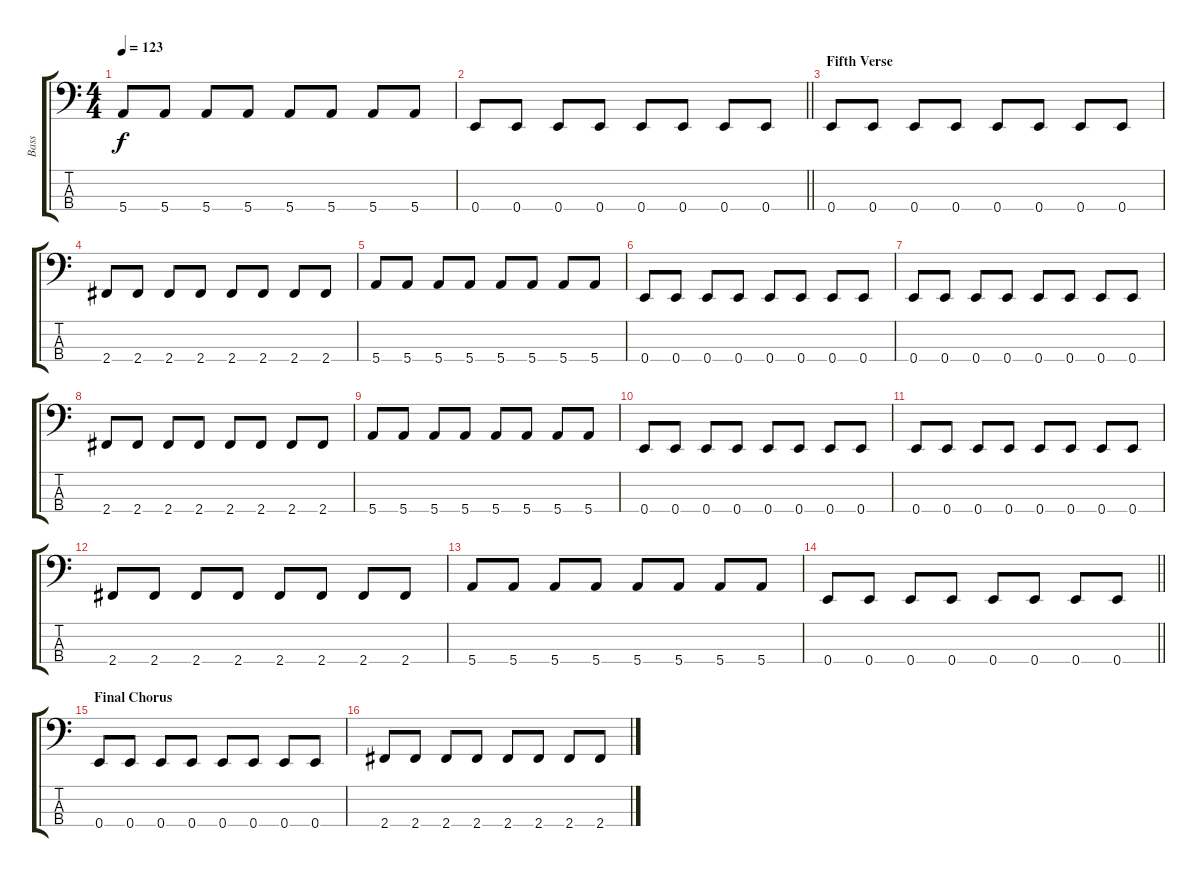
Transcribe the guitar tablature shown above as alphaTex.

\track ("Bass" "Bass") {instrument electricbassfinger}
\staff {score tabs}
\tuning (G2 D2 A1 E1) {hide}
\ts (4 4)
\tempo 123
\clef f4
\ks c
5.4.8{dy f} 5.4.8 5.4.8 5.4.8 5.4.8 5.4.8 5.4.8 5.4.8 |
\barLineRight lightlight
0.4.8 0.4.8 0.4.8 0.4.8 0.4.8 0.4.8 0.4.8 0.4.8 |
\section ("" "Fifth Verse")
0.4.8 0.4.8 0.4.8 0.4.8 0.4.8 0.4.8 0.4.8 0.4.8 |
2.4.8 2.4.8 2.4.8 2.4.8 2.4.8 2.4.8 2.4.8 2.4.8 |
5.4.8 5.4.8 5.4.8 5.4.8 5.4.8 5.4.8 5.4.8 5.4.8 |
0.4.8 0.4.8 0.4.8 0.4.8 0.4.8 0.4.8 0.4.8 0.4.8 |
0.4.8 0.4.8 0.4.8 0.4.8 0.4.8 0.4.8 0.4.8 0.4.8 |
2.4.8 2.4.8 2.4.8 2.4.8 2.4.8 2.4.8 2.4.8 2.4.8 |
5.4.8 5.4.8 5.4.8 5.4.8 5.4.8 5.4.8 5.4.8 5.4.8 |
0.4.8 0.4.8 0.4.8 0.4.8 0.4.8 0.4.8 0.4.8 0.4.8 |
0.4.8 0.4.8 0.4.8 0.4.8 0.4.8 0.4.8 0.4.8 0.4.8 |
2.4.8 2.4.8 2.4.8 2.4.8 2.4.8 2.4.8 2.4.8 2.4.8 |
5.4.8 5.4.8 5.4.8 5.4.8 5.4.8 5.4.8 5.4.8 5.4.8 |
\barLineRight lightlight
0.4.8 0.4.8 0.4.8 0.4.8 0.4.8 0.4.8 0.4.8 0.4.8 |
\section ("" "Final Chorus")
0.4.8 0.4.8 0.4.8 0.4.8 0.4.8 0.4.8 0.4.8 0.4.8 |
2.4.8 2.4.8 2.4.8 2.4.8 2.4.8 2.4.8 2.4.8 2.4.8
